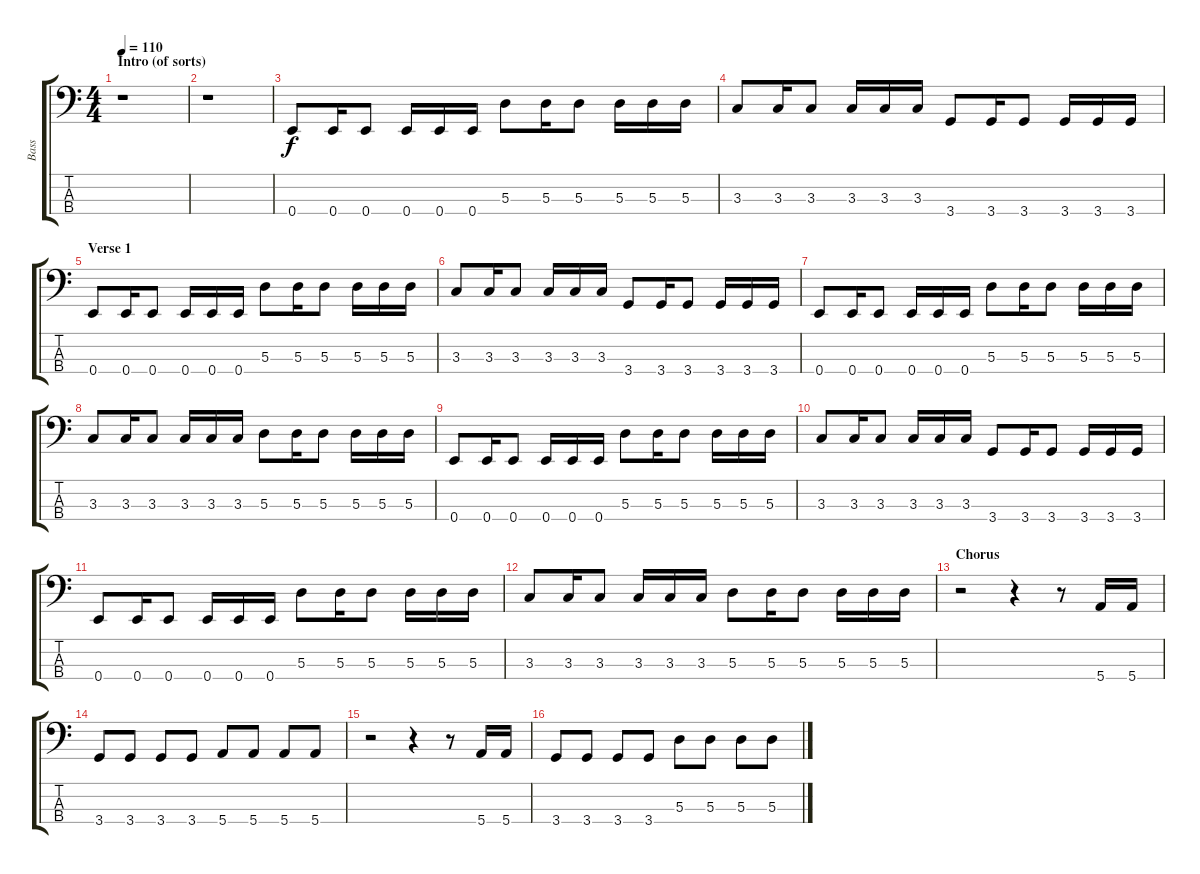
\track ("Bass" "Bass") {instrument electricbasspick}
\staff {score tabs}
\tuning (G2 D2 A1 E1) {hide}
\ts (4 4)
\section ("" "Intro (of sorts)")
\tempo 110
\clef f4
\ks c
r.1{dy f instrument electricbasspick} |
r.1 |
0.4.8 0.4.16 0.4.8 0.4.16 0.4.16 0.4.16 5.3.8 5.3.16 5.3.8 5.3.16 5.3.16 5.3.16 |
3.3.8 3.3.16 3.3.8 3.3.16 3.3.16 3.3.16 3.4.8 3.4.16 3.4.8 3.4.16 3.4.16 3.4.16 |
\section ("" "Verse 1")
0.4.8 0.4.16 0.4.8 0.4.16 0.4.16 0.4.16 5.3.8 5.3.16 5.3.8 5.3.16 5.3.16 5.3.16 |
3.3.8 3.3.16 3.3.8 3.3.16 3.3.16 3.3.16 3.4.8 3.4.16 3.4.8 3.4.16 3.4.16 3.4.16 |
0.4.8 0.4.16 0.4.8 0.4.16 0.4.16 0.4.16 5.3.8 5.3.16 5.3.8 5.3.16 5.3.16 5.3.16 |
3.3.8 3.3.16 3.3.8 3.3.16 3.3.16 3.3.16 5.3.8 5.3.16 5.3.8 5.3.16 5.3.16 5.3.16 |
0.4.8 0.4.16 0.4.8 0.4.16 0.4.16 0.4.16 5.3.8 5.3.16 5.3.8 5.3.16 5.3.16 5.3.16 |
3.3.8 3.3.16 3.3.8 3.3.16 3.3.16 3.3.16 3.4.8 3.4.16 3.4.8 3.4.16 3.4.16 3.4.16 |
0.4.8 0.4.16 0.4.8 0.4.16 0.4.16 0.4.16 5.3.8 5.3.16 5.3.8 5.3.16 5.3.16 5.3.16 |
3.3.8 3.3.16 3.3.8 3.3.16 3.3.16 3.3.16 5.3.8 5.3.16 5.3.8 5.3.16 5.3.16 5.3.16 |
\section ("" "Chorus")
r.2 r.4 r.8 5.4.16 5.4.16 |
3.4.8 3.4.8 3.4.8 3.4.8 5.4.8 5.4.8 5.4.8 5.4.8 |
r.2 r.4 r.8 5.4.16 5.4.16 |
3.4.8 3.4.8 3.4.8 3.4.8 5.3.8 5.3.8 5.3.8 5.3.8
